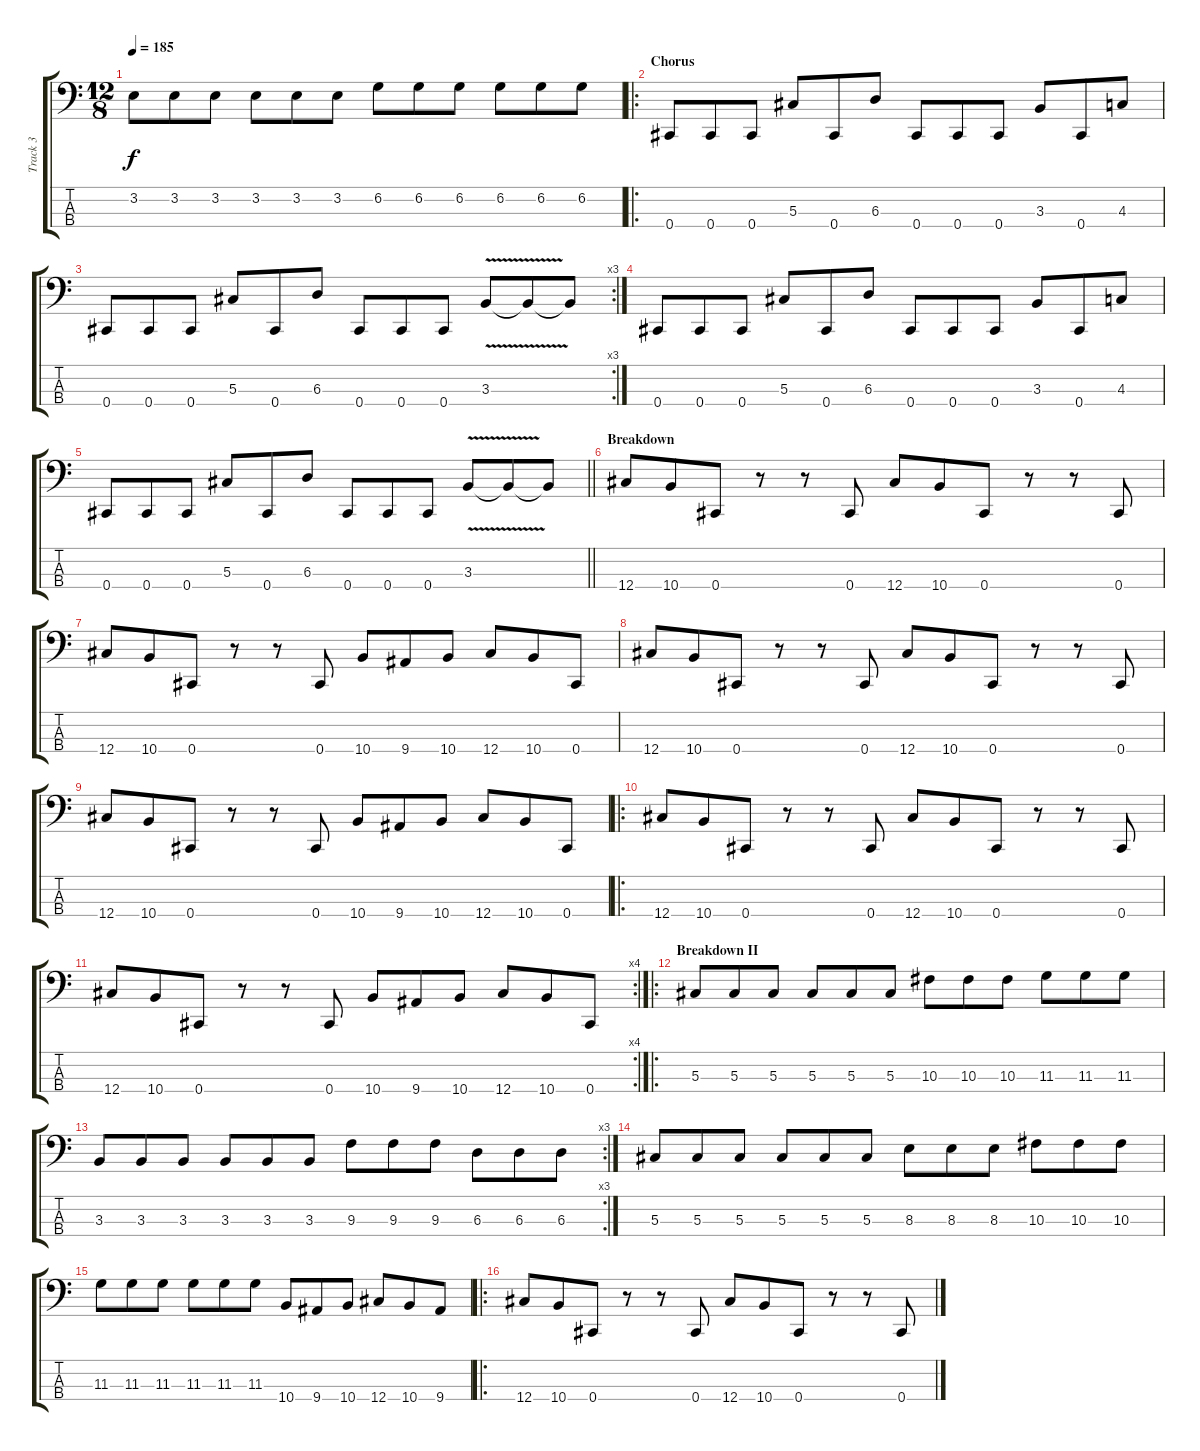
\track ("Track 3" "Track 3") {instrument electricbassfinger}
\staff {score tabs}
\tuning (Gb2 Db2 Ab1 Db1) {hide}
\ts (12 8)
\tempo 185
\clef f4
\ks c
3.2.8{dy f} 3.2.8 3.2.8 3.2.8 3.2.8 3.2.8 6.2.8 6.2.8 6.2.8 6.2.8 6.2.8 6.2.8 |
\ro
\section ("" "Chorus")
0.4.8 0.4.8 0.4.8 5.3.8 0.4.8 6.3.8 0.4.8 0.4.8 0.4.8 3.3.8 0.4.8 4.3.8 |
\rc 3
0.4.8 0.4.8 0.4.8 5.3.8 0.4.8 6.3.8 0.4.8 0.4.8 0.4.8 3.3{v}.8 3.3{t}.8 3.3{t}.8 |
0.4.8 0.4.8 0.4.8 5.3.8 0.4.8 6.3.8 0.4.8 0.4.8 0.4.8 3.3.8 0.4.8 4.3.8 |
\barLineRight lightlight
0.4.8 0.4.8 0.4.8 5.3.8 0.4.8 6.3.8 0.4.8 0.4.8 0.4.8 3.3{v}.8 3.3{t}.8 3.3{t}.8 |
\section ("" "Breakdown")
12.4.8 10.4.8 0.4.8 r.8 r.8 0.4.8 12.4.8 10.4.8 0.4.8 r.8 r.8 0.4.8 |
12.4.8 10.4.8 0.4.8 r.8 r.8 0.4.8 10.4.8 9.4.8 10.4.8 12.4.8 10.4.8 0.4.8 |
12.4.8 10.4.8 0.4.8 r.8 r.8 0.4.8 12.4.8 10.4.8 0.4.8 r.8 r.8 0.4.8 |
12.4.8 10.4.8 0.4.8 r.8 r.8 0.4.8 10.4.8 9.4.8 10.4.8 12.4.8 10.4.8 0.4.8 |
\ro
12.4.8 10.4.8 0.4.8 r.8 r.8 0.4.8 12.4.8 10.4.8 0.4.8 r.8 r.8 0.4.8 |
\rc 4
12.4.8 10.4.8 0.4.8 r.8 r.8 0.4.8 10.4.8 9.4.8 10.4.8 12.4.8 10.4.8 0.4.8 |
\ro
\section ("" "Breakdown II")
5.3.8 5.3.8 5.3.8 5.3.8 5.3.8 5.3.8 10.3.8 10.3.8 10.3.8 11.3.8 11.3.8 11.3.8 |
\rc 3
3.3.8 3.3.8 3.3.8 3.3.8 3.3.8 3.3.8 9.3.8 9.3.8 9.3.8 6.3.8 6.3.8 6.3.8 |
5.3.8 5.3.8 5.3.8 5.3.8 5.3.8 5.3.8 8.3.8 8.3.8 8.3.8 10.3.8 10.3.8 10.3.8 |
11.3.8 11.3.8 11.3.8 11.3.8 11.3.8 11.3.8 10.4.8 9.4.8 10.4.8 12.4.8 10.4.8 9.4.8 |
\ro
12.4.8 10.4.8 0.4.8 r.8 r.8 0.4.8 12.4.8 10.4.8 0.4.8 r.8 r.8 0.4.8
